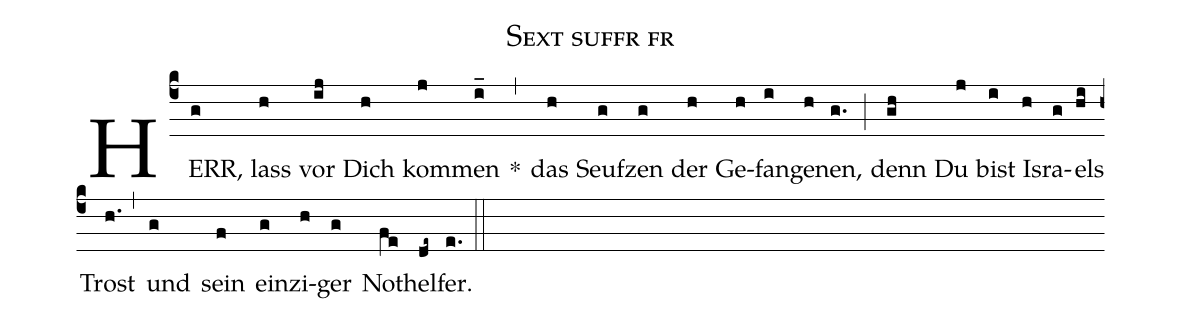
name: Sext suffr fr;
%%
(c4) HERR,(g) lass(h) vor(ij) Dich(h) kom(j)men(i_) *(,) das(h) Seuf(g)zen(g) der(h) Ge(h)fan(i)ge(h)nen,(g.) (;) denn(gh) Du(j) bist(i) Is(h)ra(g)els(hi) Trost(h.) (,) und(g) sein(f) ein(g)zi(h)ger(g) Not(fe)hel(de~)fer.(e.) (::)
